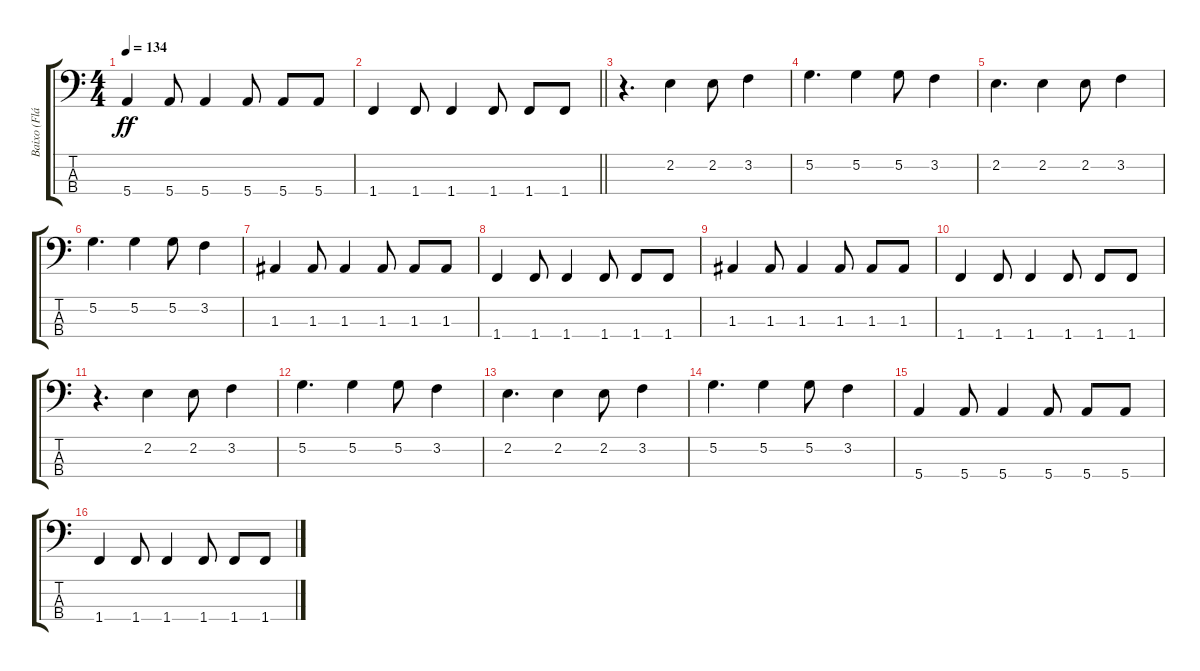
\track ("Baixo (Flávio Lemos)" "Baixo (Flá") {instrument electricbassfinger bank 127}
\staff {score tabs}
\tuning (G2 D2 A1 E1) {hide}
\ts (4 4)
\tempo 134
\clef f4
\ks c
5.4.4{dy ff} 5.4.8 5.4.4 5.4.8 5.4.8 5.4.8 |
\barLineRight lightlight
1.4.4 1.4.8 1.4.4 1.4.8 1.4.8 1.4.8 |
r.4{d} 2.2.4 2.2.8 3.2.4 |
5.2.4{d} 5.2.4 5.2.8 3.2.4 |
2.2.4{d} 2.2.4 2.2.8 3.2.4 |
5.2.4{d} 5.2.4 5.2.8 3.2.4 |
1.3.4 1.3.8 1.3.4 1.3.8 1.3.8 1.3.8 |
1.4.4 1.4.8 1.4.4 1.4.8 1.4.8 1.4.8 |
1.3.4 1.3.8 1.3.4 1.3.8 1.3.8 1.3.8 |
1.4.4 1.4.8 1.4.4 1.4.8 1.4.8 1.4.8 |
r.4{d} 2.2.4 2.2.8 3.2.4 |
5.2.4{d} 5.2.4 5.2.8 3.2.4 |
2.2.4{d} 2.2.4 2.2.8 3.2.4 |
5.2.4{d} 5.2.4 5.2.8 3.2.4 |
5.4.4 5.4.8 5.4.4 5.4.8 5.4.8 5.4.8 |
1.4.4 1.4.8 1.4.4 1.4.8 1.4.8 1.4.8
